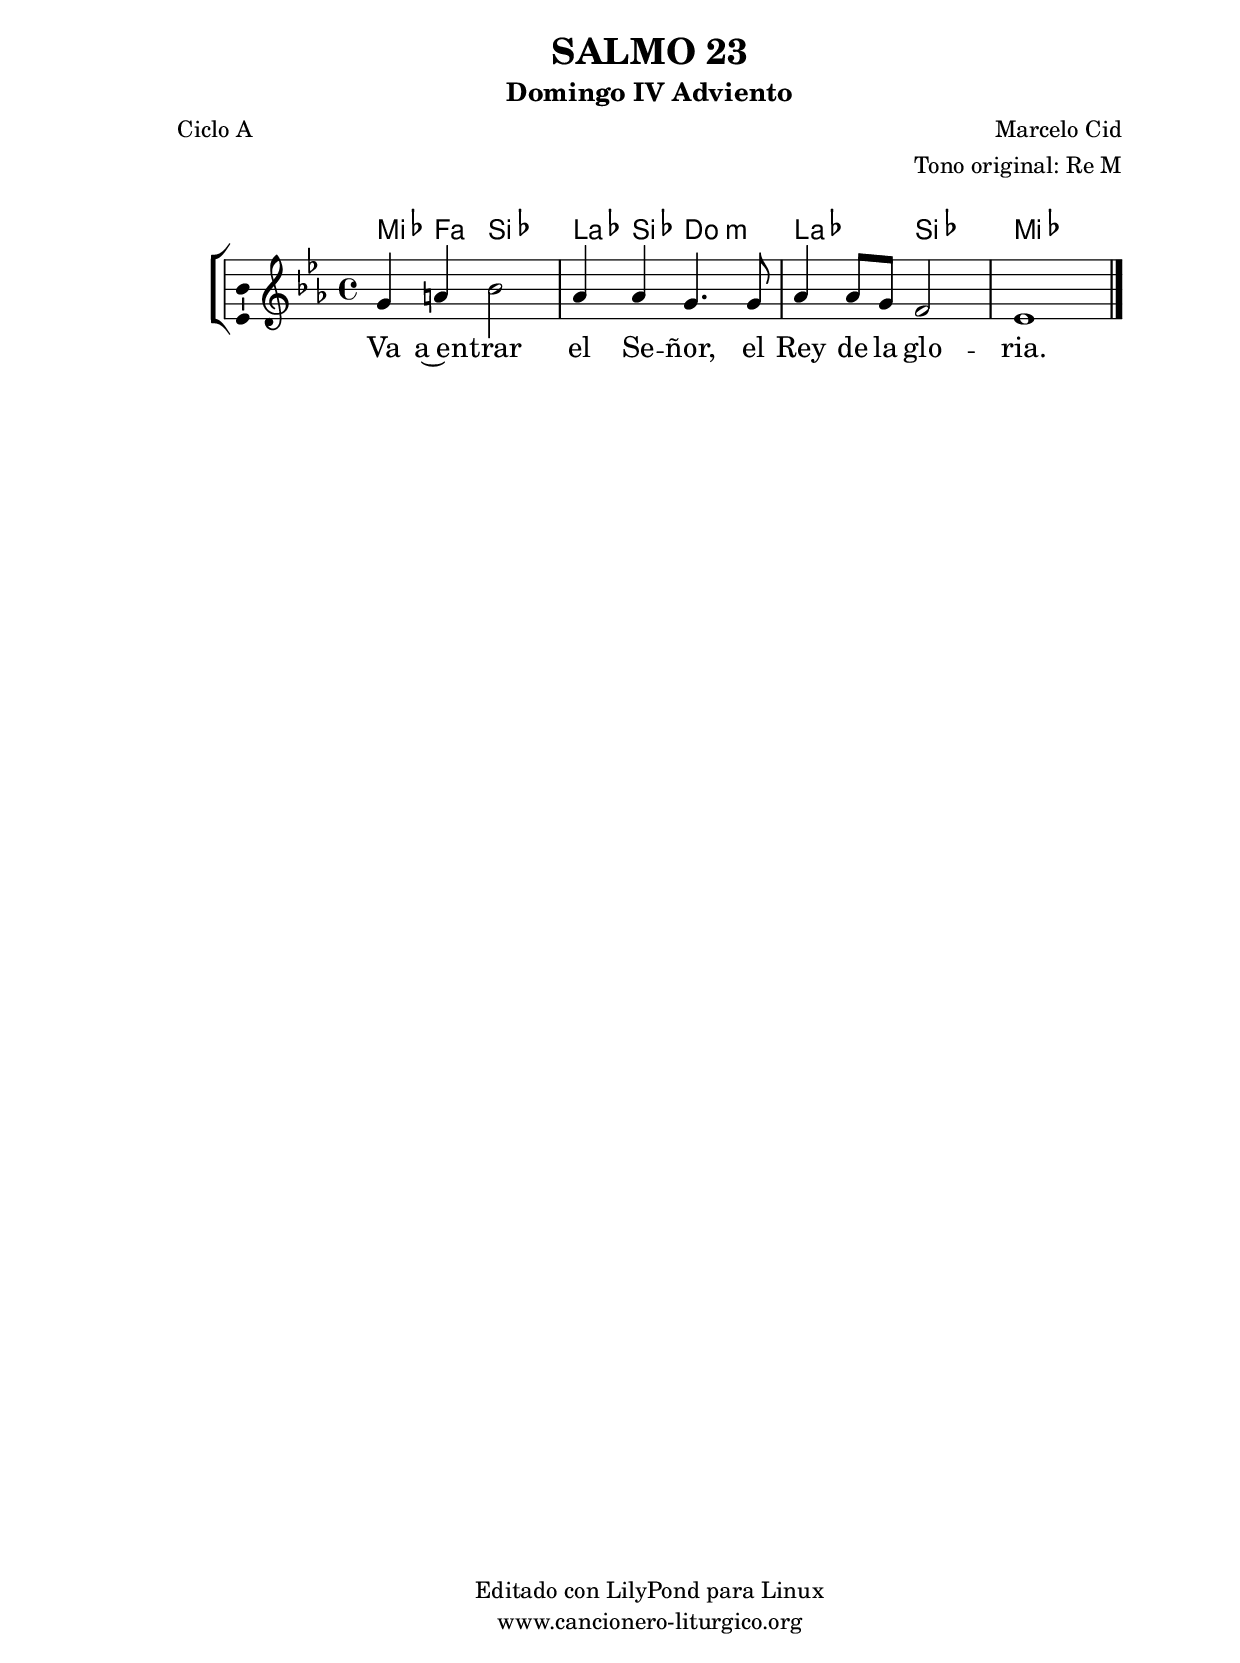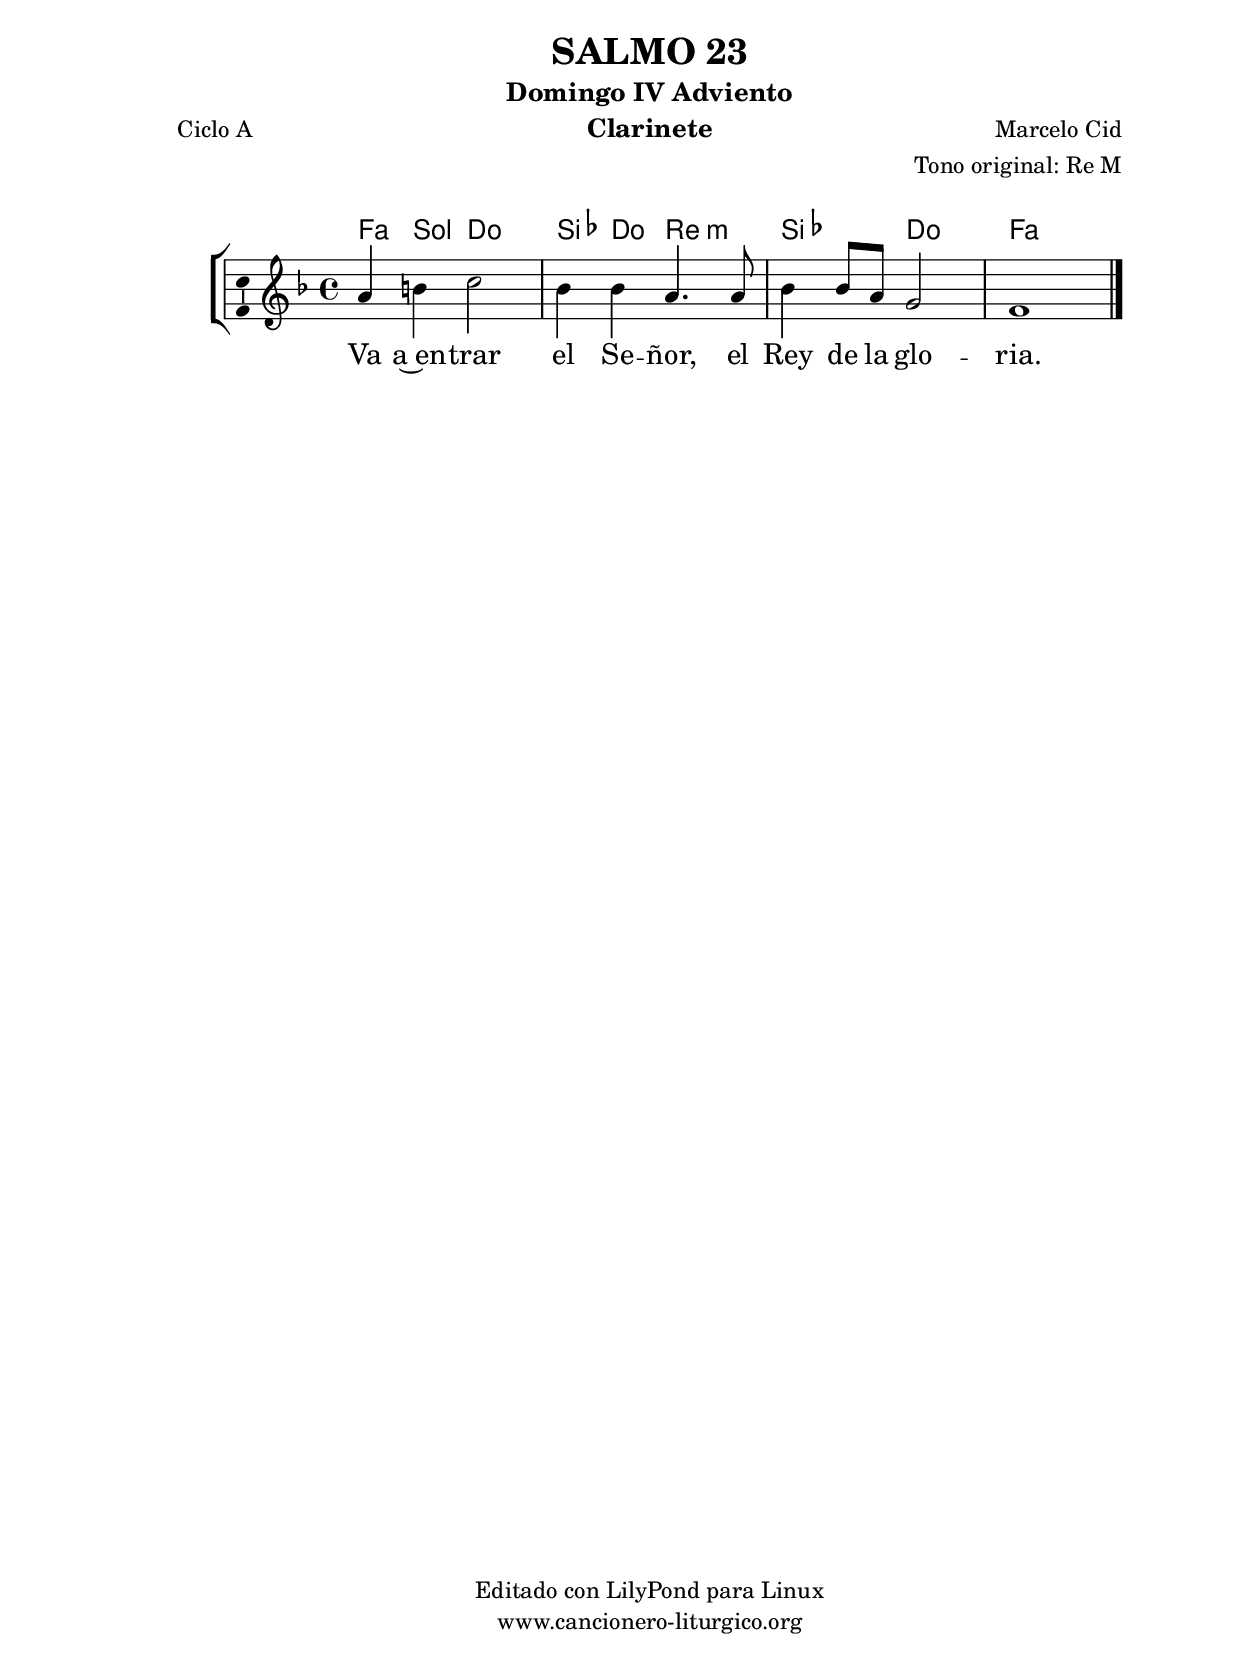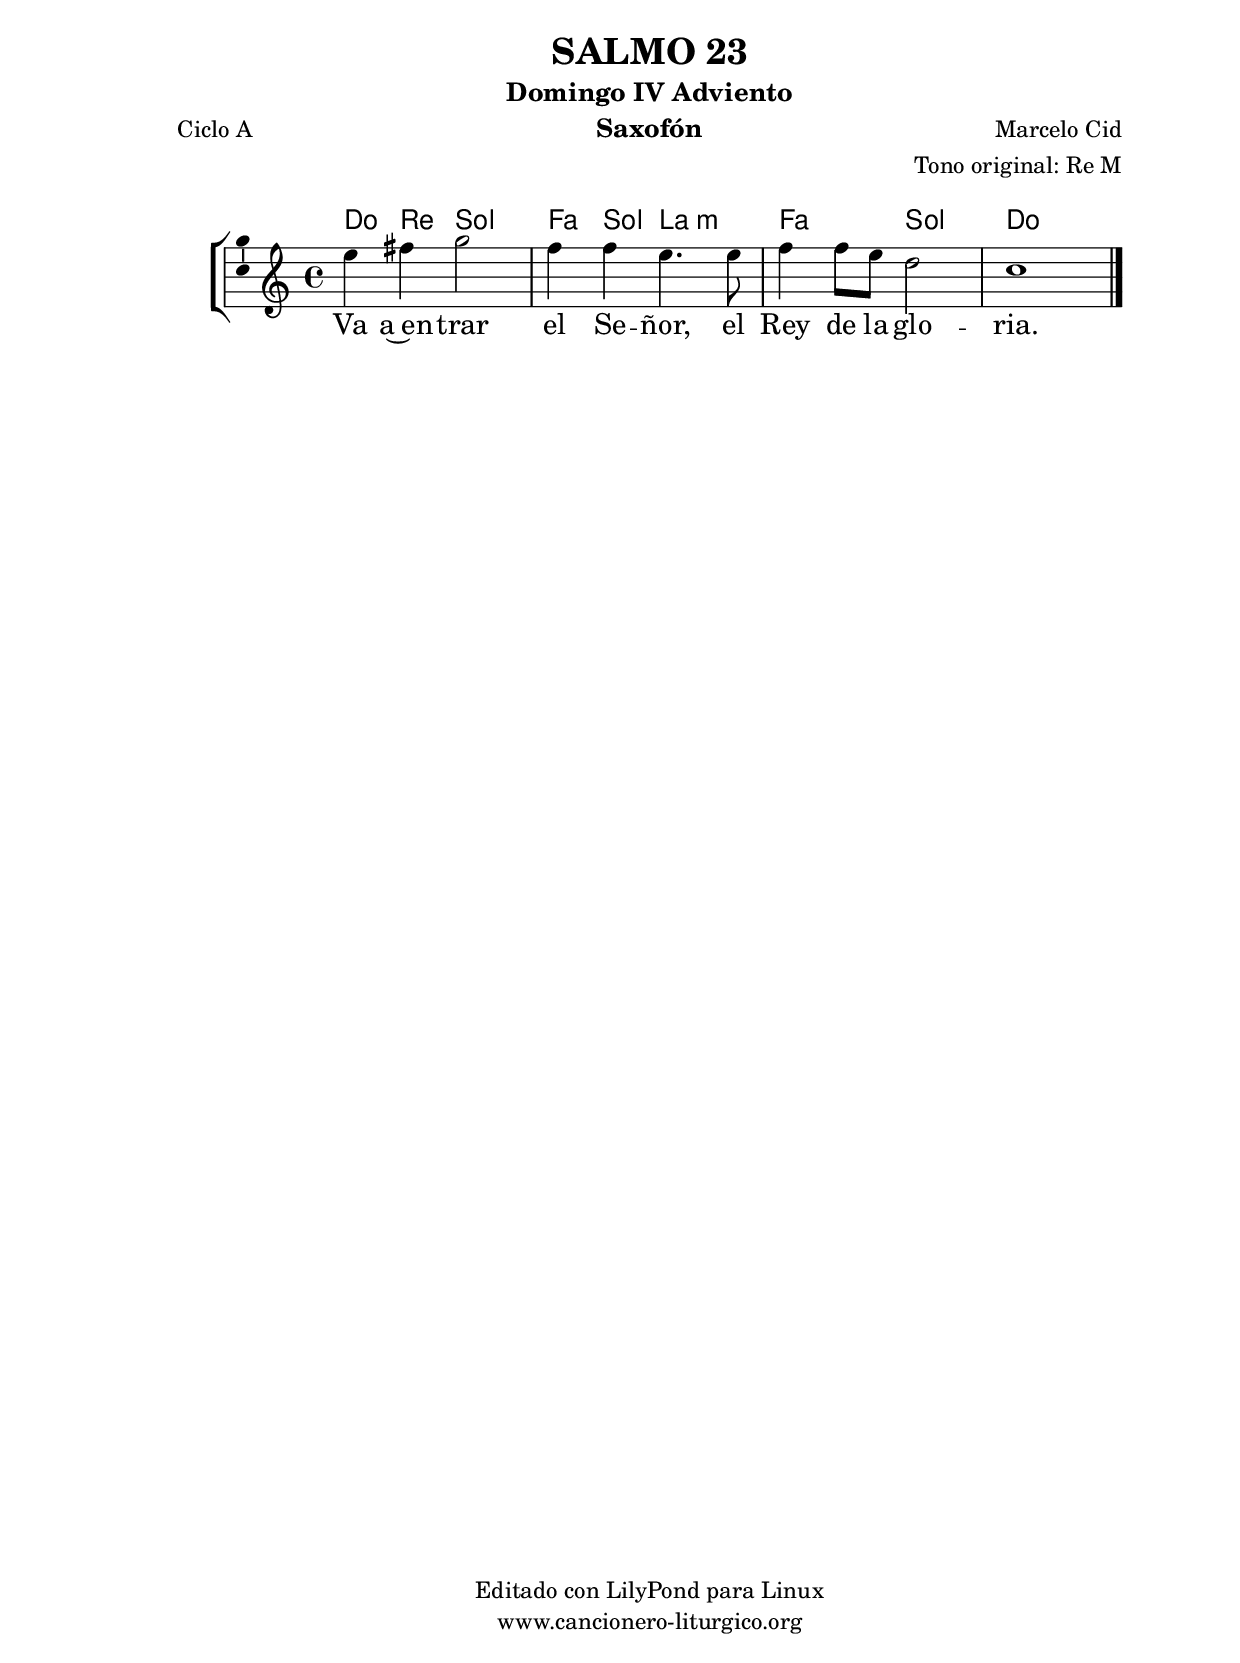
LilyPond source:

%
%para convertir .midi en .wav:
%timidity filename.midi -Ow -o finename.wav
%
%
%Para convertir de .wav a .mp3:
%lame -h -m j filename.wav
%
%
%para escuchar el midi:
%timidity nombrefichero.midi
%


%versión de lilypond para la que se ha escrito esta partitura:
\version "2.16.0"

	%Tamaño papel
	#(set-default-paper-size "a4")
	%Tamaño partitura
	#(set-global-staff-size 20)
	%No responde al pulsar sobre una nota
	#(ly:set-option 'point-and-click #f)

%parámetros del encabezamiento:
\header {
	title = "SALMO 23"
	subtitle = "Domingo IV Adviento"
	composer = "Marcelo Cid"
	poet = "Ciclo A"
	meter = ""
	arranger = "Tono original: Re M"
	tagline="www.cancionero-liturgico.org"
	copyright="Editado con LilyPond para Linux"
	tiempo = "Adviento"
	usos = "Salmo"
	letra = "Va a entrar el Señor, el Rey de la gloria."
	}

%parámetros asociados al papel:
\paper  {
	oddHeaderMarkup = \markup {\fill-line { \on-the-fly #not-first-page \fromproperty #'header:title \on-the-fly #not-first-page \fromproperty #'header:composer }}
	evenHeaderMarkup = \markup {\fill-line { \fromproperty #'header:composer \fromproperty #'header:title }}
	#(set-paper-size "a4")
	print-page-number = ##f
	first-page-number = 1
	print-first-page-number = ##f
%	head-separation = 3.0 \cm
	top-margin = 2.0 \cm
	bottom-margin = 0.5\cm
%%%	bottom-margin = -1.0\cm
	left-margin = 3.0 \cm
	line-width = 16.0 \cm 
	indent = 8\mm
	interscoreline = 2.\mm
	between-system-space = 15\mm
%	para que las partituras no llenen la hoja:
	ragged-bottom = ##t
%	idem para la última hoja:
	ragged-last-bottom = ##f
%	para que las partituras llenen el ancho del papel:
	ragged-last = ##f
	after-title-space = 2.5 \cm
%page-count=1
%system-count=8

	%Flexible Vertical Spacing
%	markup-markup-spacing =
%	#'((basic-distance . 15) (minimum-distance . 15) (padding . 3))
	markup-system-spacing =
	#'((basic-distance . 15) (minimum-distance . 15) (padding . 3))
	system-system-spacing =
	#'((basic-distance . 15) (minimum-distance . 15) (padding . 3))
	score-system-spacing =
	#'((basic-distance . 15) (minimum-distance . 15) (padding . 5))
%	top-system-spacing = % header
%	#'((basic-distance . 8) (minimum-distance . 0) (padding . 3))
%	top-markup-spacing =
%	#'((basic-distance . 20) (minimum-distance . 20) (padding . 3))
	last-bottom-spacing = % footer
	#'((basic-distance . 5) (minimum-distance . 5) (padding . 3))
%	score-markup-spacing =
%	#'((basic-distance . 16) (minimum-distance . 13) (padding . 3))

	}


%parámetros que afectan a toda la partitura:
global =  {
	%clave de sol (G):
	\clef G
	%armadura:
	\transpose d ees
	\key d \major
	\tempo 4=80
	\set Score.tempoHideNote = ##t
	}


acordes = {
	\italianChords
	\chordmode {
	\transpose d ees
{

d4 e a2
g4 a b2:m
g2 a
d1

	}
	}
}

melodia = 
	\transpose d ees
{
	\relative c'{

\time 4/4

fis4 gis a2
g4 g fis4. fis8
g4 g8 fis e2
d1

	\bar "|."
	}
	}


texto = \lyricmode {
Va a~en -- trar el Se -- ñor,
el Rey de la glo -- ria.
	}


acordesStaff = \context ChordNames = acordesStaff <<
	\set chordChanges = ##t
	\acordes
	>>


vozStaff = \context Voice = vozStaff
\with {\consists "Ambitus_engraver"}
<<
%	\set Staff.instrumentName = ""
%	\set Staff.shortInstrumentName = ""
%	\set Staff.midiInstrument = #"clarinet"
%	\set Staff.midiInstrument = #"cello"
%	\set Staff.midiInstrument = #"flute"
	\set Staff.midiInstrument = #"electric guitar (jazz)"
%	\set Staff.midiInstrument = #"english horn"
%	\set Staff.midiInstrument = #"violin"
%	\set Staff.midiInstrument = #"glockenspiel"
	\set Staff.midiMinimumVolume = #0.7
	\set Staff.midiMaximumVolume = #0.9
	\global
	\melodia
	>>


textoStaff = \context Lyrics = textoStaff <<
	\lyricsto vozStaff \texto
	>>

\book {
	\score {
		\context ChoirStaff {
			\override StaffGroup.SystemStartBracket #'collapse-height = #1
			\override Score.SystemStartBar #'collapse-height = #1
			<<
			\acordesStaff
			\vozStaff
			\textoStaff
			>>
			}
		\layout {
	    		\context {
				\Lyrics
				\override LyricText #'font-size = #2
				}
	   		 \context {
				\Score
				%fontSize = #3
				\override StaffSymbol #'staff-space = #(magstep +3)
				%\override Beam #'thickness = #0.55
				%\override SpacingSpanner #'spacing-increment = #1.0
				%\override Slur #'height-limit = #1.5
				}
			}
		}
	\score {
		\unfoldRepeats
		\context ChoirStaff {
			<<
			\acordesStaff
			\vozStaff
			>>
			}
		\midi {
	  		\context {
	  			\Score
				tempoWholesPerMinute = #(ly:make-moment 70 4)
				}
			}
		}
	}

%Partitura para clarinete
#(define output-suffix "C")
\book {
	\header{
		instrument = "Clarinete"
		}
	\score {
		\context ChoirStaff {
			\override StaffGroup.SystemStartBracket #'collapse-height = #1
			\override Score.SystemStartBar #'collapse-height = #1
\transpose c d
			<<
			\acordesStaff
			\vozStaff
			\textoStaff
			>>
			}
		\layout {
	    		\context {
				\Lyrics
				\override LyricText #'font-size = #2
				}
	   		 \context {
				\Score
				%fontSize = #3
				\override StaffSymbol #'staff-space = #(magstep +3)
				%\override Beam #'thickness = #0.55
				%\override SpacingSpanner #'spacing-increment = #1.0
				%\override Slur #'height-limit = #1.5
				}
			}
		}
	}

%Partitura para saxofón
#(define output-suffix "S")
\book {
	\header{
		instrument = "Saxofón"
		}
	\score {
		\context ChoirStaff {
			\override StaffGroup.SystemStartBracket #'collapse-height = #1
			\override Score.SystemStartBar #'collapse-height = #1
\transpose c a
			<<
			\acordesStaff
			\vozStaff
			\textoStaff
			>>
			}
		\layout {
	    		\context {
				\Lyrics
				\override LyricText #'font-size = #2
				}
	   		 \context {
				\Score
				%fontSize = #3
				\override StaffSymbol #'staff-space = #(magstep +3)
				%\override Beam #'thickness = #0.55
				%\override SpacingSpanner #'spacing-increment = #1.0
				%\override Slur #'height-limit = #1.5
				}
			}
		}
	}

